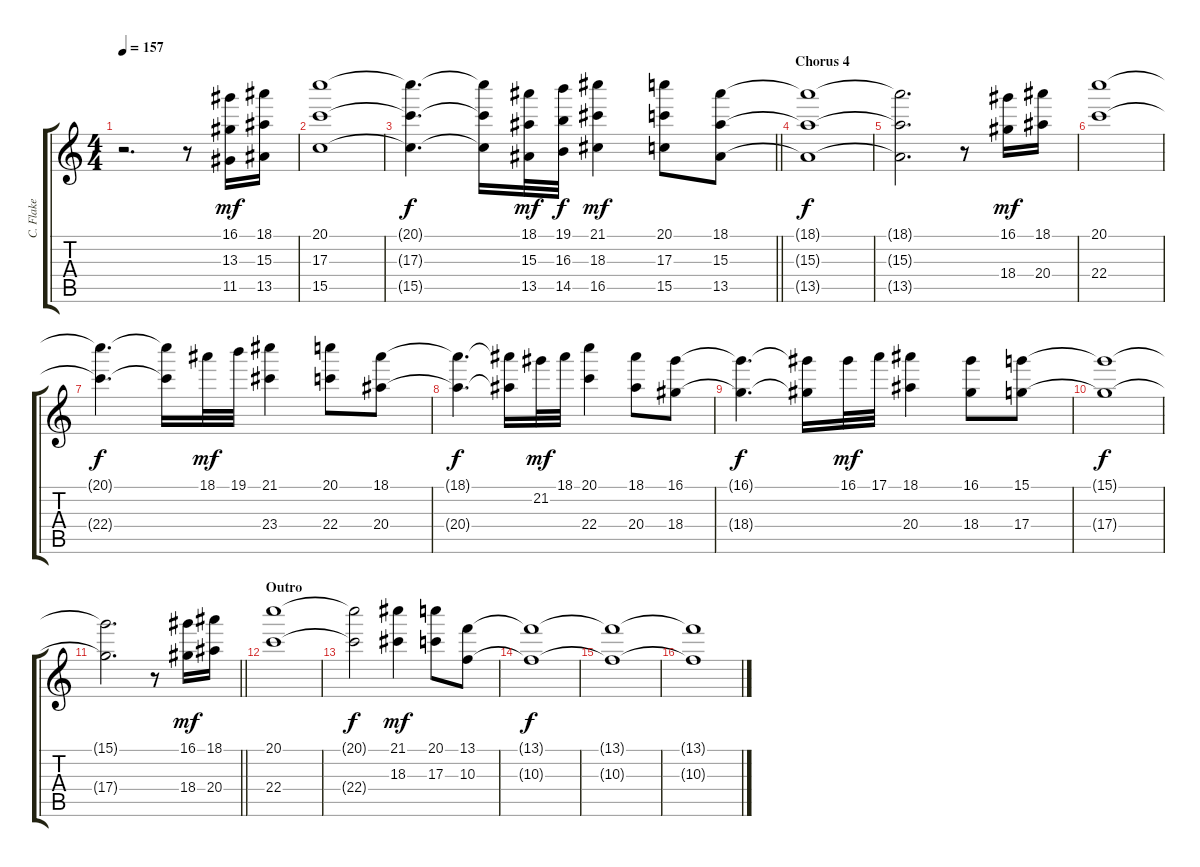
\track ("C. Flake" "C. Flake") {instrument acousticguitarsteel}
\staff {score tabs}
\tuning (E4 B3 G3 D3 A2 E2) {hide}
\ts (4 4)
\tempo 157
\clef g2
\ks c
r.2{d dy mf} r.8 (16.1 13.3 11.5).16 (18.1 15.3 13.5).16 |
(20.1 17.3 15.5).1 |
\barLineRight lightlight
(20.1{t} 17.3{t} 15.5{t}).4{d dy f} (20.1{t} 17.3{t} 15.5{t}).16 (18.1 15.3 13.5).32{dy mf} (19.1 16.3 14.5).32{dy f} (21.1 18.3 16.5).4{dy mf} (20.1 17.3 15.5).8 (18.1 15.3 13.5).8 |
\section ("" "Chorus 4")
(18.1{t} 15.3{t} 13.5{t}).1{dy f} |
(18.1{t} 15.3{t} 13.5{t}).2{d} r.8 (16.1 18.4).16{dy mf} (18.1 20.4).16 |
(20.1 22.4).1 |
(20.1{t} 22.4{t}).4{d dy f} (20.1{t} 22.4{t}).16 18.1.32{dy mf} 19.1.32 (21.1 23.4).4 (20.1 22.4).8 (18.1 20.4).8 |
(18.1{t} 20.4{t}).4{d dy f} (18.1{t} 20.4{t}).16 21.2.32{dy mf} 18.1.32 (20.1 22.4).4 (18.1 20.4).8 (16.1 18.4).8 |
(16.1{t} 18.4{t}).4{d dy f} (16.1{t} 18.4{t}).16 16.1.32{dy mf} 17.1.32 (18.1 20.4).4 (16.1 18.4).8 (15.1 17.4).8 |
(15.1{t} 17.4{t}).1{dy f} |
\barLineRight lightlight
(15.1{t} 17.4{t}).2{d} r.8 (16.1 18.4).16{dy mf} (18.1 20.4).16 |
\section ("" "Outro")
(20.1 22.4).1 |
(20.1{t} 22.4{t}).2{dy f} (21.1 18.3).4{dy mf} (20.1 17.3).8 (13.1 10.3).8 |
(13.1{t} 10.3{t}).1{dy f} |
(13.1{t} 10.3{t}).1 |
(13.1{t} 10.3{t}).1
